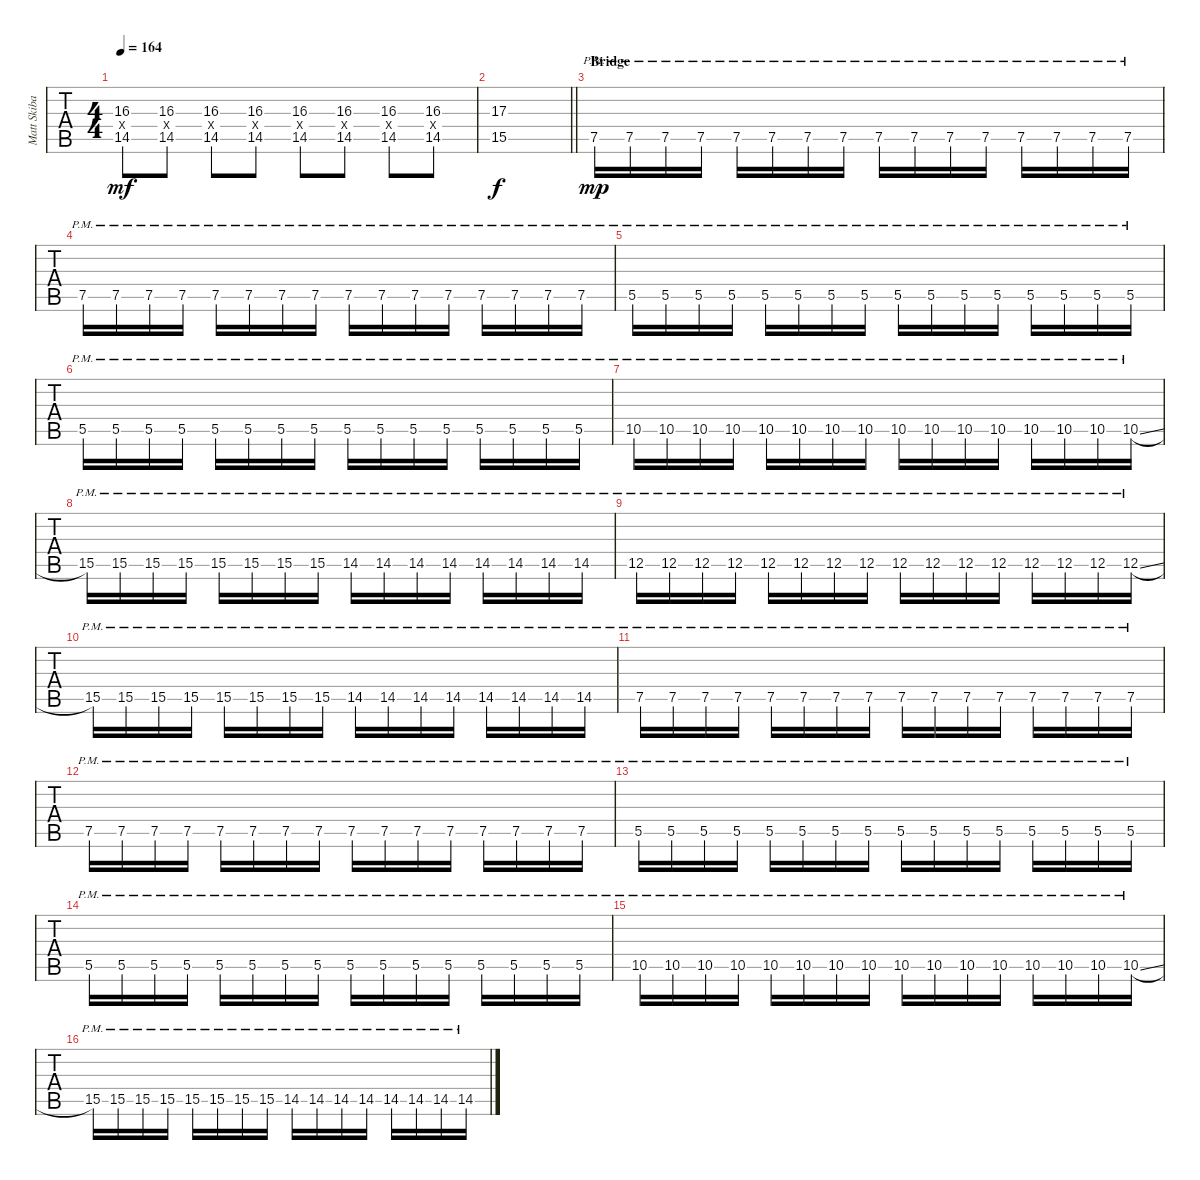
\track ("Matt Skiba - Guitar One" "Matt Skiba") {instrument distortionguitar}
\staff {tabs}
\tuning (E4 B3 G3 D3 A2 E2) {hide}
\ts (4 4)
\tempo 164
\clef g2
\ks eminor
(16.3 14.4{x} 14.5).8{dy mf} (16.3 14.4{x} 14.5).8 (16.3 14.4{x} 14.5).8 (16.3 14.4{x} 14.5).8 (16.3 14.4{x} 14.5).8 (16.3 14.4{x} 14.5).8 (16.3 14.4{x} 14.5).8 (16.3 15.4{x} 14.5).8 |
\barLineRight lightlight
(17.3 15.5).1{dy f} |
\section ("" "Bridge")
7.5{pm}.16{dy mp volume 8 balance 5} 7.5{pm}.16 7.5{pm}.16 7.5{pm}.16 7.5{pm}.16 7.5{pm}.16 7.5{pm}.16 7.5{pm}.16 7.5{pm}.16 7.5{pm}.16 7.5{pm}.16 7.5{pm}.16 7.5{pm}.16 7.5{pm}.16 7.5{pm}.16 7.5{pm}.16 |
7.5{pm}.16 7.5{pm}.16 7.5{pm}.16 7.5{pm}.16 7.5{pm}.16 7.5{pm}.16 7.5{pm}.16 7.5{pm}.16 7.5{pm}.16 7.5{pm}.16 7.5{pm}.16 7.5{pm}.16 7.5{pm}.16 7.5{pm}.16 7.5{pm}.16 7.5{pm}.16 |
5.5{pm}.16 5.5{pm}.16 5.5{pm}.16 5.5{pm}.16 5.5{pm}.16 5.5{pm}.16 5.5{pm}.16 5.5{pm}.16 5.5{pm}.16 5.5{pm}.16 5.5{pm}.16 5.5{pm}.16 5.5{pm}.16 5.5{pm}.16 5.5{pm}.16 5.5{pm}.16 |
5.5{pm}.16 5.5{pm}.16 5.5{pm}.16 5.5{pm}.16 5.5{pm}.16 5.5{pm}.16 5.5{pm}.16 5.5{pm}.16 5.5{pm}.16 5.5{pm}.16 5.5{pm}.16 5.5{pm}.16 5.5{pm}.16 5.5{pm}.16 5.5{pm}.16 5.5{pm}.16 |
10.5{pm}.16 10.5{pm}.16 10.5{pm}.16 10.5{pm}.16 10.5{pm}.16 10.5{pm}.16 10.5{pm}.16 10.5{pm}.16 10.5{pm}.16 10.5{pm}.16 10.5{pm}.16 10.5{pm}.16 10.5{pm}.16 10.5{pm}.16 10.5{pm}.16 10.5{sl pm}.16 |
15.5{pm}.16 15.5{pm}.16 15.5{pm}.16 15.5{pm}.16 15.5{pm}.16 15.5{pm}.16 15.5{pm}.16 15.5{pm}.16 14.5{pm}.16 14.5{pm}.16 14.5{pm}.16 14.5{pm}.16 14.5{pm}.16 14.5{pm}.16 14.5{pm}.16 14.5{pm}.16 |
12.5{pm}.16 12.5{pm}.16 12.5{pm}.16 12.5{pm}.16 12.5{pm}.16 12.5{pm}.16 12.5{pm}.16 12.5{pm}.16 12.5{pm}.16 12.5{pm}.16 12.5{pm}.16 12.5{pm}.16 12.5{pm}.16 12.5{pm}.16 12.5{pm}.16 12.5{sl pm}.16 |
15.5{pm}.16 15.5{pm}.16 15.5{pm}.16 15.5{pm}.16 15.5{pm}.16 15.5{pm}.16 15.5{pm}.16 15.5{pm}.16 14.5{pm}.16 14.5{pm}.16 14.5{pm}.16 14.5{pm}.16 14.5{pm}.16 14.5{pm}.16 14.5{pm}.16 14.5{pm}.16 |
7.5{pm}.16 7.5{pm}.16 7.5{pm}.16 7.5{pm}.16 7.5{pm}.16 7.5{pm}.16 7.5{pm}.16 7.5{pm}.16 7.5{pm}.16 7.5{pm}.16 7.5{pm}.16 7.5{pm}.16 7.5{pm}.16 7.5{pm}.16 7.5{pm}.16 7.5{pm}.16 |
7.5{pm}.16 7.5{pm}.16 7.5{pm}.16 7.5{pm}.16 7.5{pm}.16 7.5{pm}.16 7.5{pm}.16 7.5{pm}.16 7.5{pm}.16 7.5{pm}.16 7.5{pm}.16 7.5{pm}.16 7.5{pm}.16 7.5{pm}.16 7.5{pm}.16 7.5{pm}.16 |
5.5{pm}.16 5.5{pm}.16 5.5{pm}.16 5.5{pm}.16 5.5{pm}.16 5.5{pm}.16 5.5{pm}.16 5.5{pm}.16 5.5{pm}.16 5.5{pm}.16 5.5{pm}.16 5.5{pm}.16 5.5{pm}.16 5.5{pm}.16 5.5{pm}.16 5.5{pm}.16 |
5.5{pm}.16 5.5{pm}.16 5.5{pm}.16 5.5{pm}.16 5.5{pm}.16 5.5{pm}.16 5.5{pm}.16 5.5{pm}.16 5.5{pm}.16 5.5{pm}.16 5.5{pm}.16 5.5{pm}.16 5.5{pm}.16 5.5{pm}.16 5.5{pm}.16 5.5{pm}.16 |
10.5{pm}.16 10.5{pm}.16 10.5{pm}.16 10.5{pm}.16 10.5{pm}.16 10.5{pm}.16 10.5{pm}.16 10.5{pm}.16 10.5{pm}.16 10.5{pm}.16 10.5{pm}.16 10.5{pm}.16 10.5{pm}.16 10.5{pm}.16 10.5{pm}.16 10.5{sl pm}.16 |
15.5{pm}.16 15.5{pm}.16 15.5{pm}.16 15.5{pm}.16 15.5{pm}.16 15.5{pm}.16 15.5{pm}.16 15.5{pm}.16 14.5{pm}.16 14.5{pm}.16 14.5{pm}.16 14.5{pm}.16 14.5{pm}.16 14.5{pm}.16 14.5{pm}.16 14.5{pm}.16
